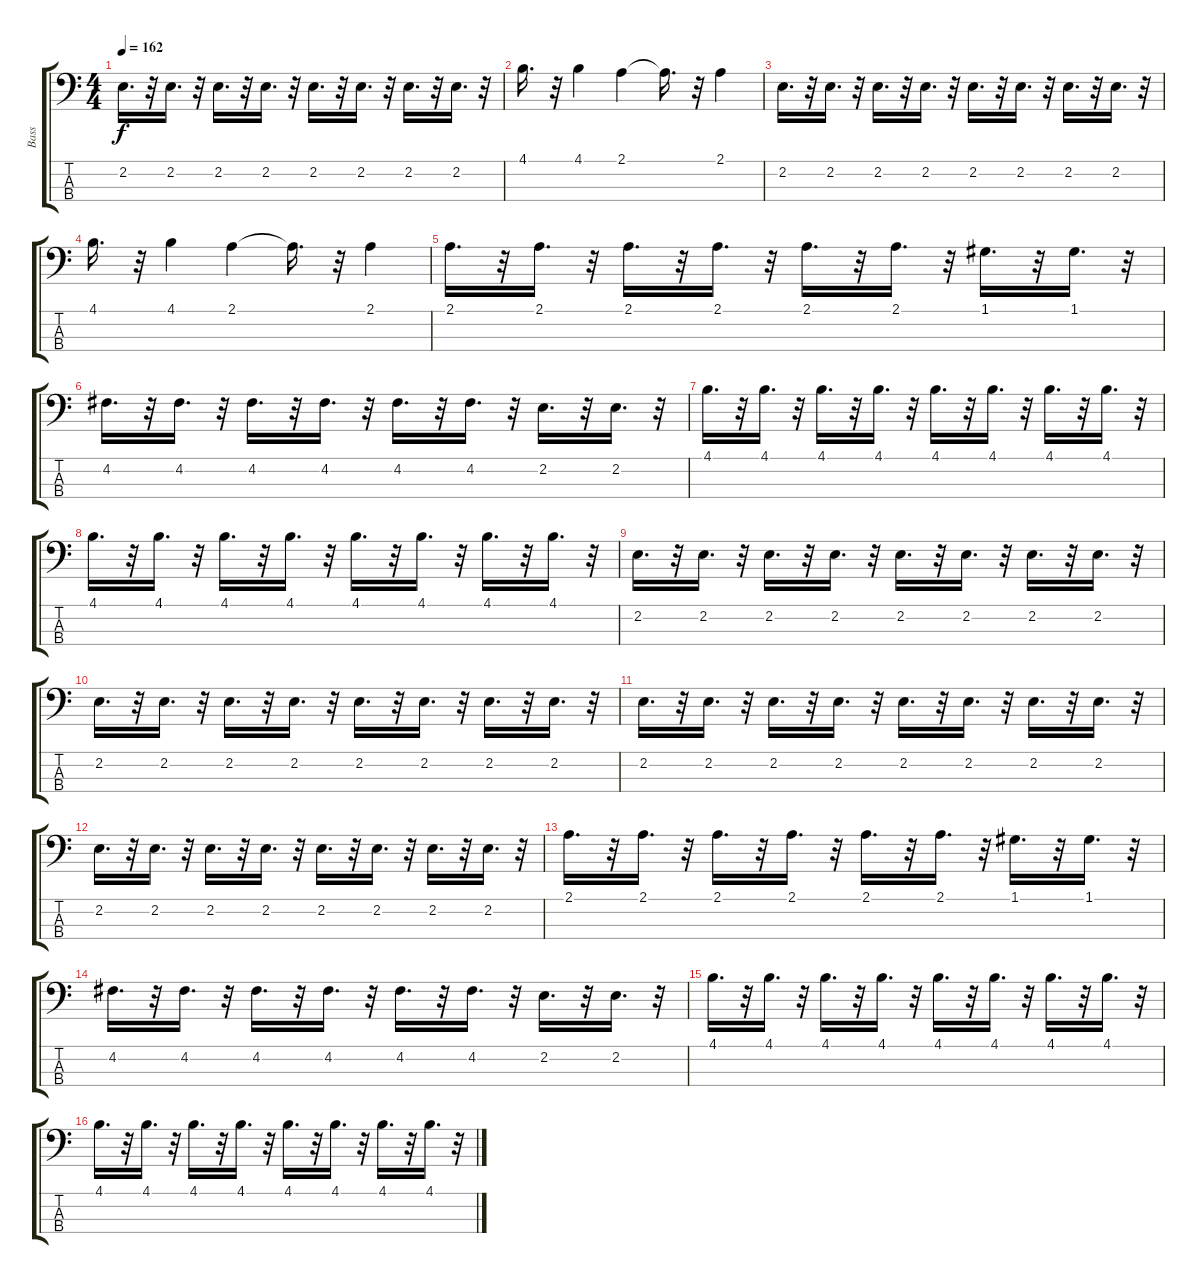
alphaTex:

\track ("Bass" "Bass") {instrument electricbasspick}
\staff {score tabs}
\tuning (G2 D2 A1 E1) {hide}
\ts (4 4)
\tempo 162
\clef f4
\ks c
2.2.16{d dy f} r.32 2.2.16{d} r.32 2.2.16{d} r.32 2.2.16{d} r.32 2.2.16{d} r.32 2.2.16{d} r.32 2.2.16{d} r.32 2.2.16{d} r.32 |
4.1.16{d} r.32 4.1.4 2.1.4 2.1{t}.16{d} r.32 2.1.4 |
2.2.16{d} r.32 2.2.16{d} r.32 2.2.16{d} r.32 2.2.16{d} r.32 2.2.16{d} r.32 2.2.16{d} r.32 2.2.16{d} r.32 2.2.16{d} r.32 |
4.1.16{d} r.32 4.1.4 2.1.4 2.1{t}.16{d} r.32 2.1.4 |
2.1.16{d} r.32 2.1.16{d} r.32 2.1.16{d} r.32 2.1.16{d} r.32 2.1.16{d} r.32 2.1.16{d} r.32 1.1.16{d} r.32 1.1.16{d} r.32 |
4.2.16{d} r.32 4.2.16{d} r.32 4.2.16{d} r.32 4.2.16{d} r.32 4.2.16{d} r.32 4.2.16{d} r.32 2.2.16{d} r.32 2.2.16{d} r.32 |
4.1.16{d} r.32 4.1.16{d} r.32 4.1.16{d} r.32 4.1.16{d} r.32 4.1.16{d} r.32 4.1.16{d} r.32 4.1.16{d} r.32 4.1.16{d} r.32 |
4.1.16{d} r.32 4.1.16{d} r.32 4.1.16{d} r.32 4.1.16{d} r.32 4.1.16{d} r.32 4.1.16{d} r.32 4.1.16{d} r.32 4.1.16{d} r.32 |
2.2.16{d} r.32 2.2.16{d} r.32 2.2.16{d} r.32 2.2.16{d} r.32 2.2.16{d} r.32 2.2.16{d} r.32 2.2.16{d} r.32 2.2.16{d} r.32 |
2.2.16{d} r.32 2.2.16{d} r.32 2.2.16{d} r.32 2.2.16{d} r.32 2.2.16{d} r.32 2.2.16{d} r.32 2.2.16{d} r.32 2.2.16{d} r.32 |
2.2.16{d} r.32 2.2.16{d} r.32 2.2.16{d} r.32 2.2.16{d} r.32 2.2.16{d} r.32 2.2.16{d} r.32 2.2.16{d} r.32 2.2.16{d} r.32 |
2.2.16{d} r.32 2.2.16{d} r.32 2.2.16{d} r.32 2.2.16{d} r.32 2.2.16{d} r.32 2.2.16{d} r.32 2.2.16{d} r.32 2.2.16{d} r.32 |
2.1.16{d} r.32 2.1.16{d} r.32 2.1.16{d} r.32 2.1.16{d} r.32 2.1.16{d} r.32 2.1.16{d} r.32 1.1.16{d} r.32 1.1.16{d} r.32 |
4.2.16{d} r.32 4.2.16{d} r.32 4.2.16{d} r.32 4.2.16{d} r.32 4.2.16{d} r.32 4.2.16{d} r.32 2.2.16{d} r.32 2.2.16{d} r.32 |
4.1.16{d} r.32 4.1.16{d} r.32 4.1.16{d} r.32 4.1.16{d} r.32 4.1.16{d} r.32 4.1.16{d} r.32 4.1.16{d} r.32 4.1.16{d} r.32 |
4.1.16{d} r.32 4.1.16{d} r.32 4.1.16{d} r.32 4.1.16{d} r.32 4.1.16{d} r.32 4.1.16{d} r.32 4.1.16{d} r.32 4.1.16{d} r.32
